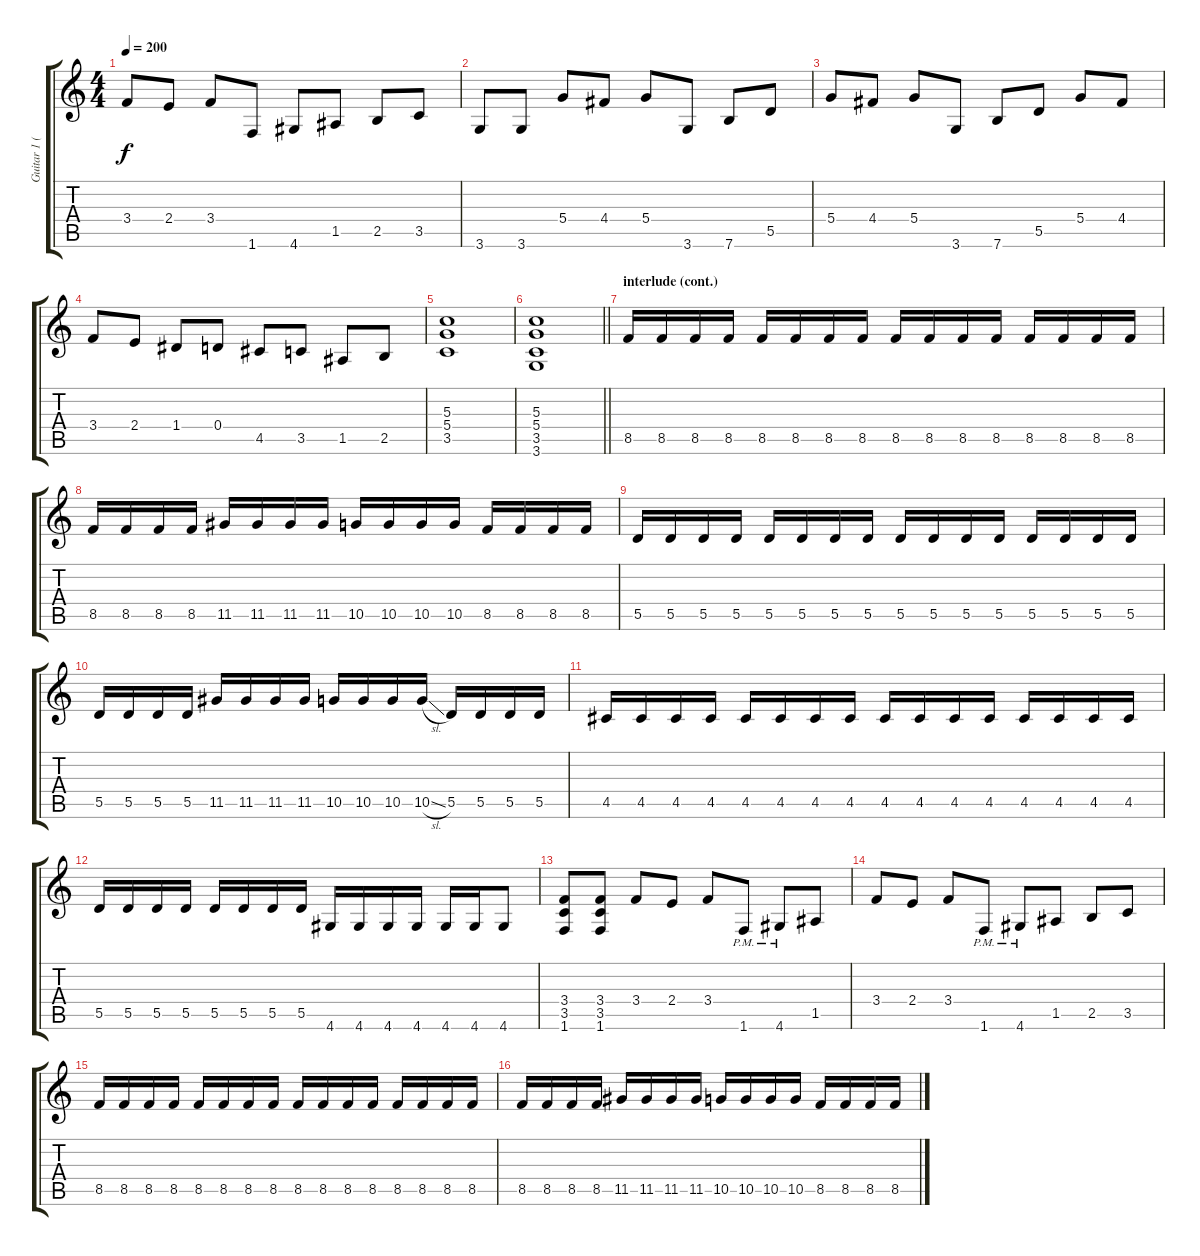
\track ("Guitar 1 (Rhythm)" "Guitar 1 (") {instrument distortionguitar}
\staff {score tabs}
\tuning (E4 B3 G3 D3 A2 E2) {hide}
\ts (4 4)
\tempo 200
\clef g2
\ks c
3.4.8{dy f} 2.4.8 3.4.8 1.6.8 4.6.8 1.5.8 2.5.8 3.5.8 |
3.6.8 3.6.8 5.4.8 4.4.8 5.4.8 3.6.8 7.6.8 5.5.8 |
5.4.8 4.4.8 5.4.8 3.6.8 7.6.8 5.5.8 5.4.8 4.4.8 |
3.4.8 2.4.8 1.4.8 0.4.8 4.5.8 3.5.8 1.5.8 2.5.8 |
(5.3 5.4 3.5).1 |
\barLineRight lightlight
(5.3 5.4 3.5 3.6).1 |
\section ("" "interlude (cont.)")
8.5.16 8.5.16 8.5.16 8.5.16 8.5.16 8.5.16 8.5.16 8.5.16 8.5.16 8.5.16 8.5.16 8.5.16 8.5.16 8.5.16 8.5.16 8.5.16 |
8.5.16 8.5.16 8.5.16 8.5.16 11.5.16 11.5.16 11.5.16 11.5.16 10.5.16 10.5.16 10.5.16 10.5.16 8.5.16 8.5.16 8.5.16 8.5.16 |
5.5.16 5.5.16 5.5.16 5.5.16 5.5.16 5.5.16 5.5.16 5.5.16 5.5.16 5.5.16 5.5.16 5.5.16 5.5.16 5.5.16 5.5.16 5.5.16 |
5.5.16 5.5.16 5.5.16 5.5.16 11.5.16 11.5.16 11.5.16 11.5.16 10.5.16 10.5.16 10.5.16 10.5{sl}.16 5.5.16 5.5.16 5.5.16 5.5.16 |
4.5.16 4.5.16 4.5.16 4.5.16 4.5.16 4.5.16 4.5.16 4.5.16 4.5.16 4.5.16 4.5.16 4.5.16 4.5.16 4.5.16 4.5.16 4.5.16 |
5.5.16 5.5.16 5.5.16 5.5.16 5.5.16 5.5.16 5.5.16 5.5.16 4.6.16 4.6.16 4.6.16 4.6.16 4.6.16 4.6.16 4.6.8 |
(3.4 3.5 1.6).8 (3.4 3.5 1.6).8 3.4.8 2.4.8 3.4.8 1.6{pm}.8 4.6{pm}.8 1.5.8 |
3.4.8 2.4.8 3.4.8 1.6{pm}.8 4.6{pm}.8 1.5.8 2.5.8 3.5.8 |
8.5.16 8.5.16 8.5.16 8.5.16 8.5.16 8.5.16 8.5.16 8.5.16 8.5.16 8.5.16 8.5.16 8.5.16 8.5.16 8.5.16 8.5.16 8.5.16 |
8.5.16 8.5.16 8.5.16 8.5.16 11.5.16 11.5.16 11.5.16 11.5.16 10.5.16 10.5.16 10.5.16 10.5.16 8.5.16 8.5.16 8.5.16 8.5.16
